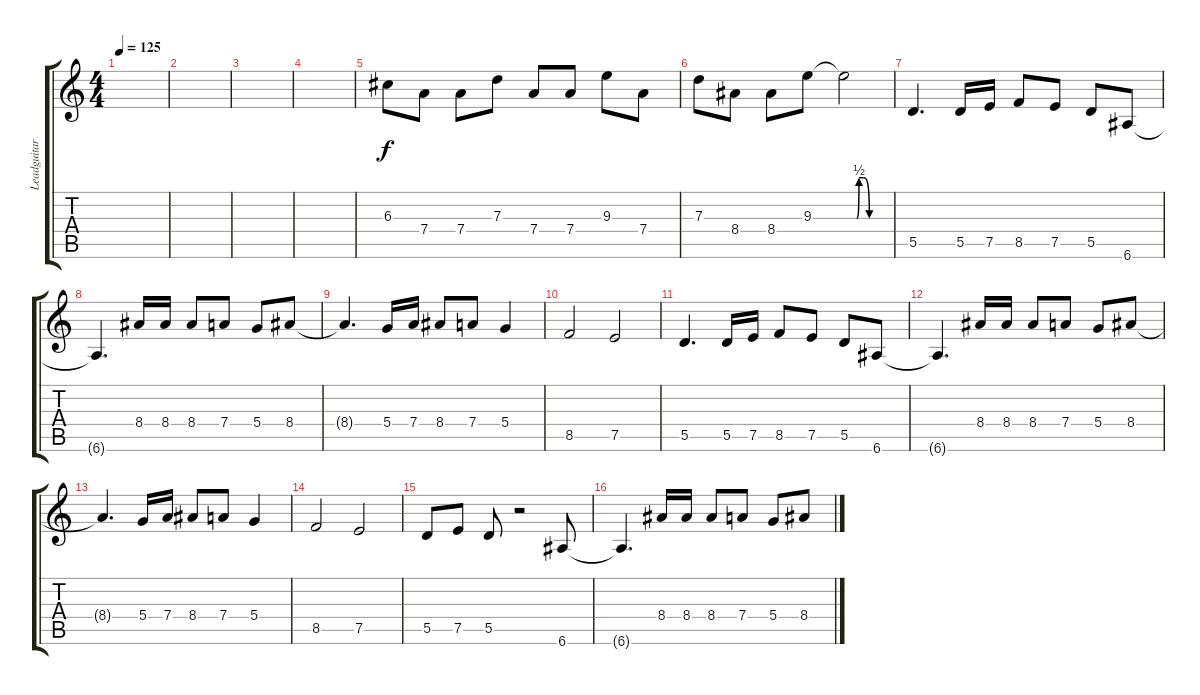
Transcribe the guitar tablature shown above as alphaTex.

\track ("Leadguitar" "Leadguitar") {instrument overdrivenguitar}
\staff {score tabs}
\tuning (E4 B3 G3 D3 A2 E2) {hide}
\ts (4 4)
\tempo 125
\clef g2
\ks c
|
|
|
|
6.3.8 7.4.8 7.4.8 7.3.8 7.4.8 7.4.8 9.3.8 7.4.8 |
7.3.8 8.4.8 8.4.8 9.3.8 9.3{be (custom 0 0 15 0 18 2 24 2 32 0 38 0 45 0 60 0) t}.2 |
5.5.4{d} 5.5.16 7.5.16 8.5.8 7.5.8 5.5.8 6.6.8 |
6.6{t}.4{d} 8.4.16 8.4.16 8.4.8 7.4.8 5.4.8 8.4.8 |
8.4{t}.4{d} 5.4.16 7.4.16 8.4.8 7.4.8 5.4.4 |
8.5.2 7.5.2 |
5.5.4{d} 5.5.16 7.5.16 8.5.8 7.5.8 5.5.8 6.6.8 |
6.6{t}.4{d} 8.4.16 8.4.16 8.4.8 7.4.8 5.4.8 8.4.8 |
8.4{t}.4{d} 5.4.16 7.4.16 8.4.8 7.4.8 5.4.4 |
8.5.2 7.5.2 |
5.5.8 7.5.8 5.5.8 r.2 6.6.8 |
6.6{t}.4{d} 8.4.16 8.4.16 8.4.8 7.4.8 5.4.8 8.4.8
